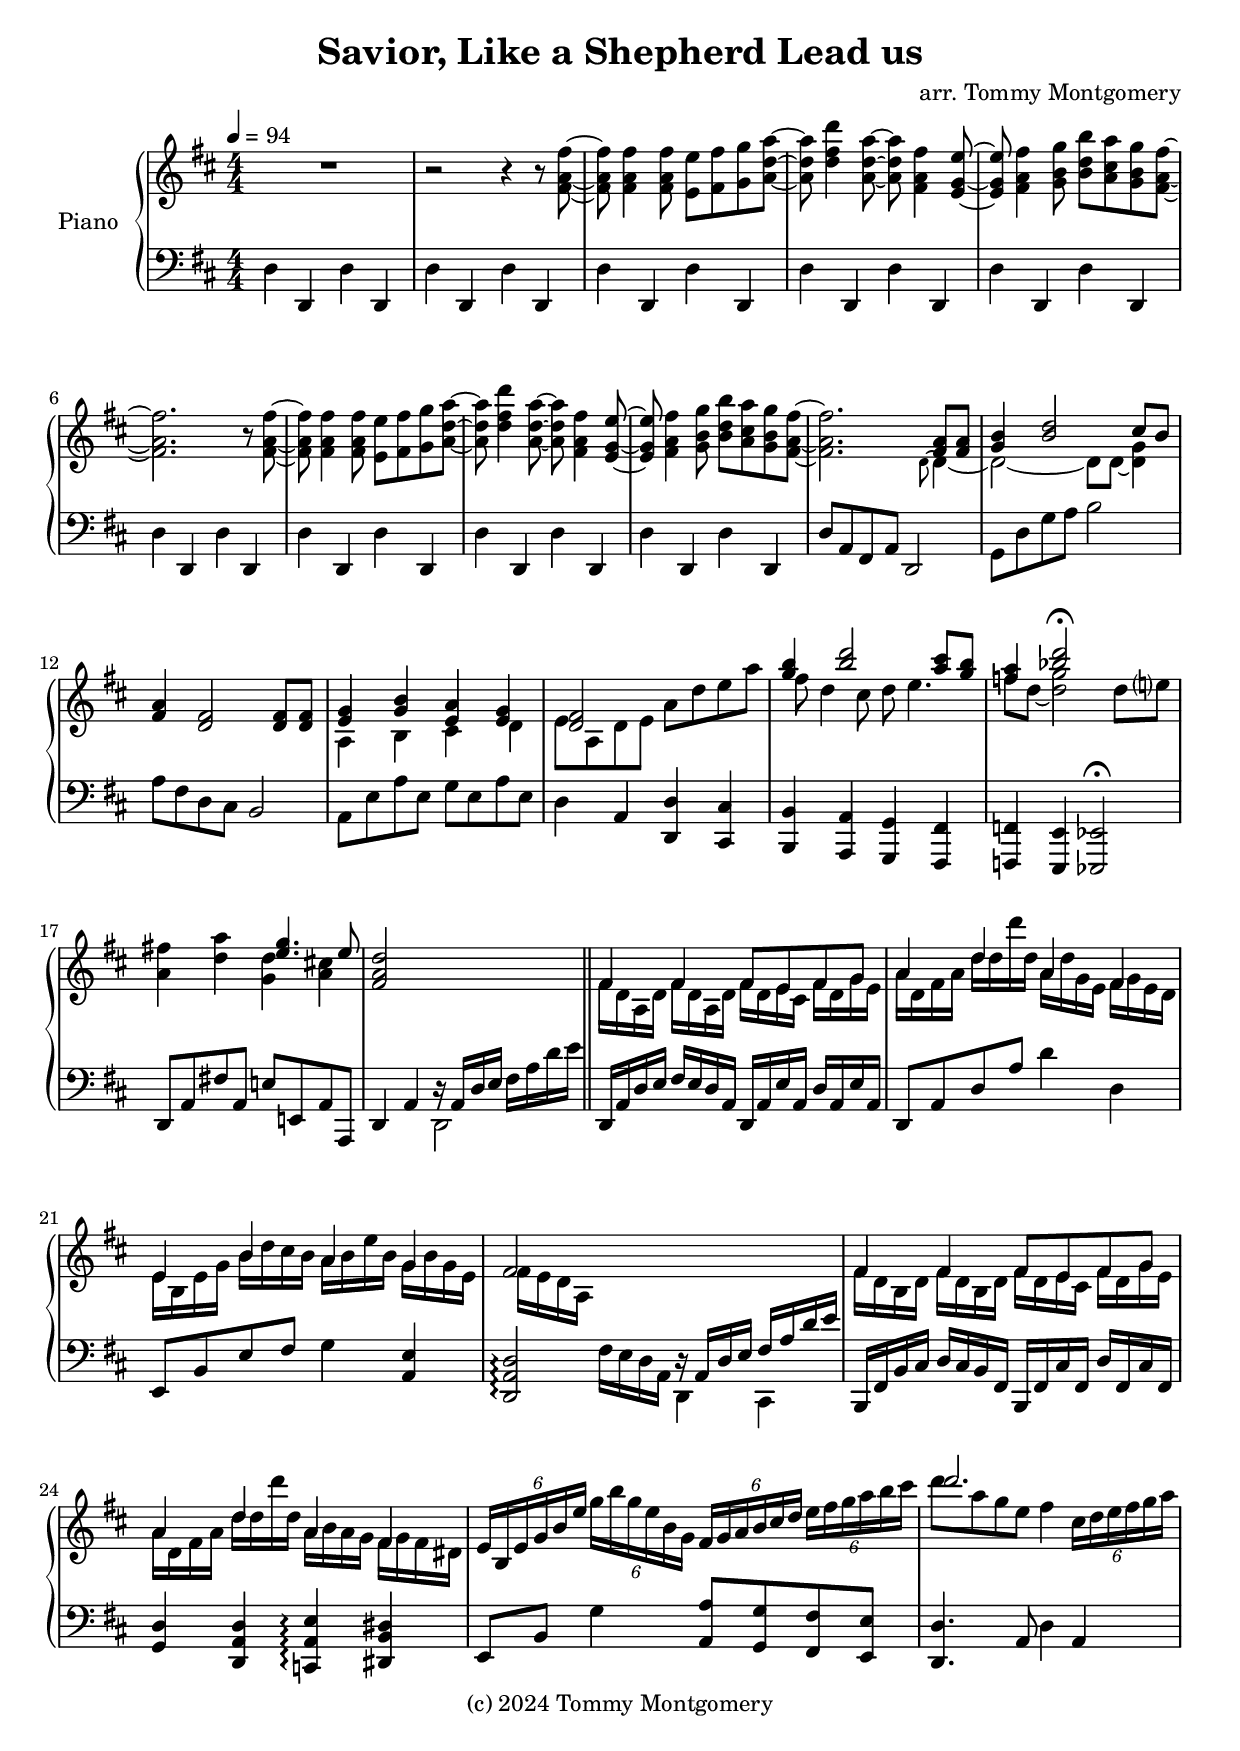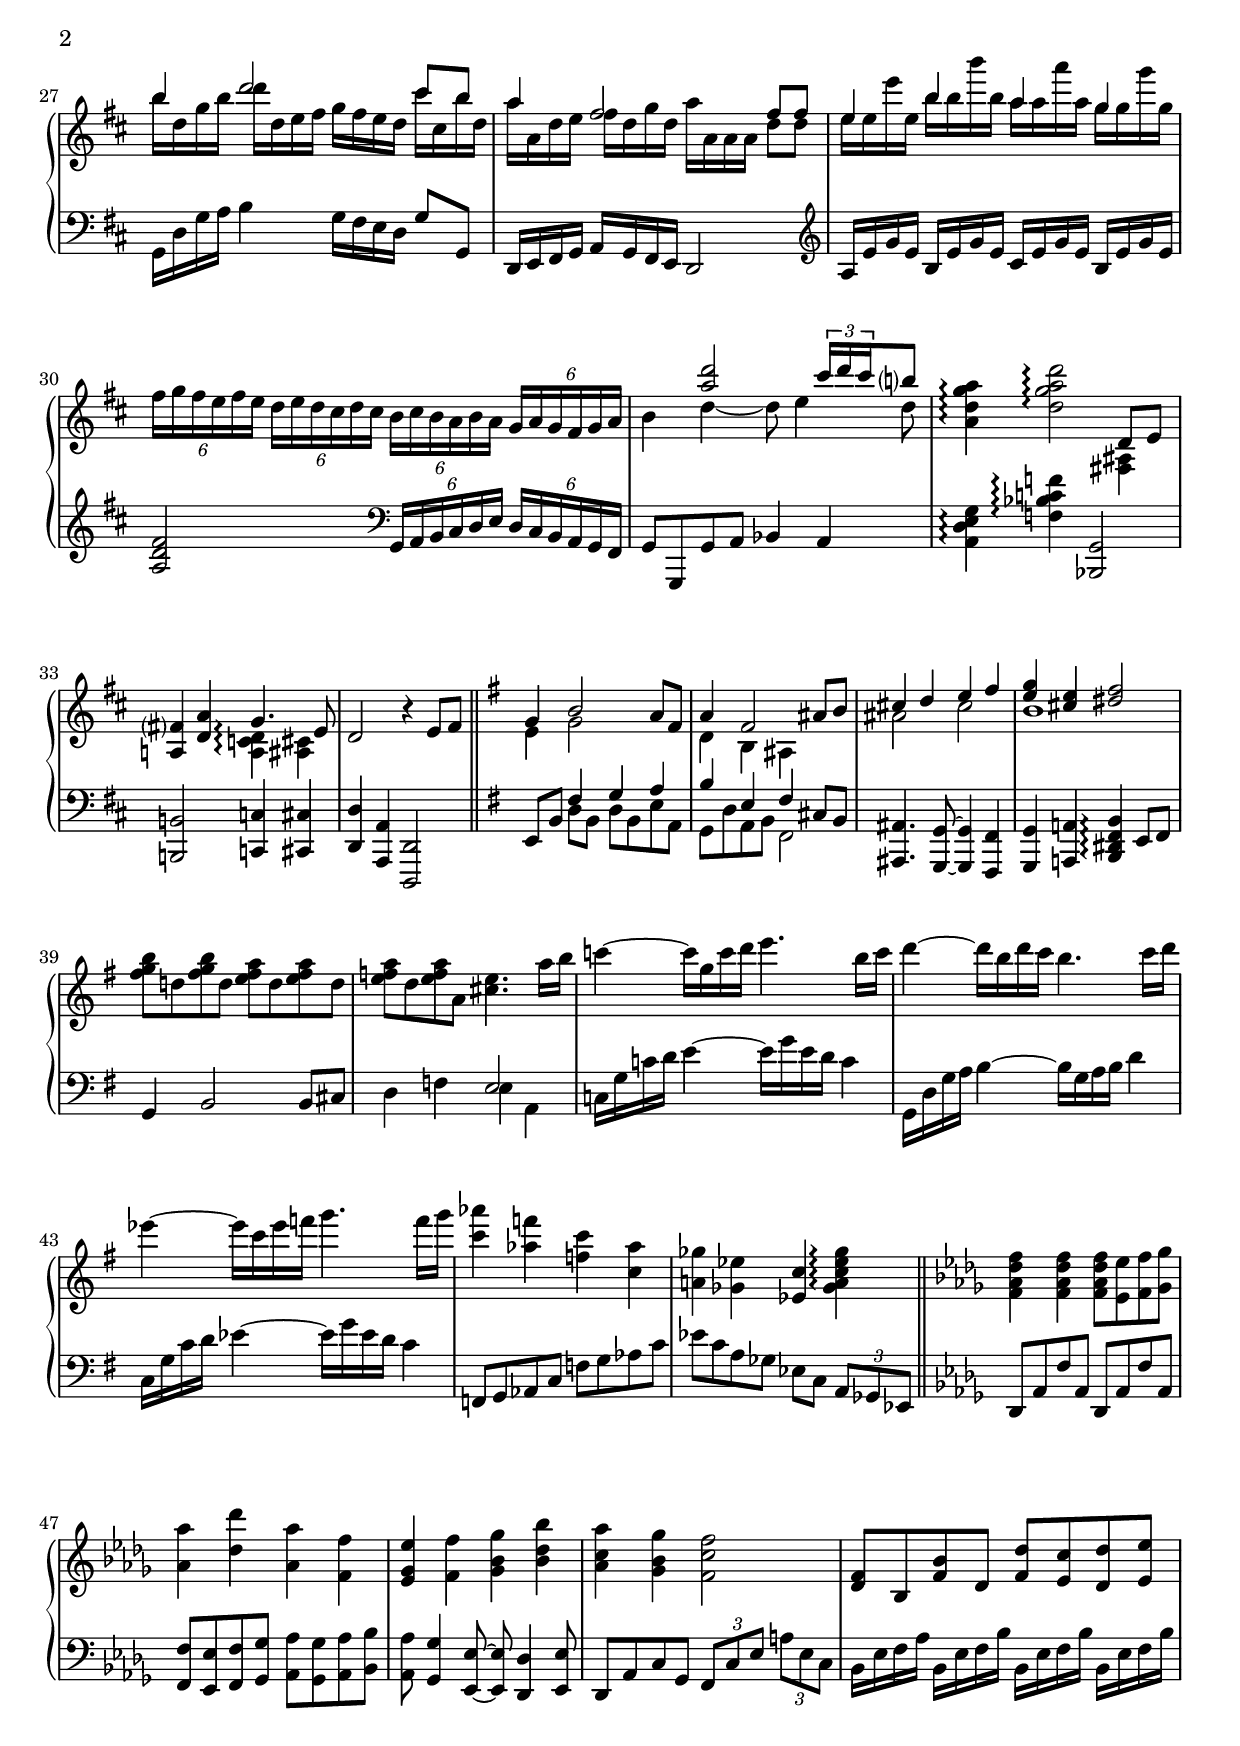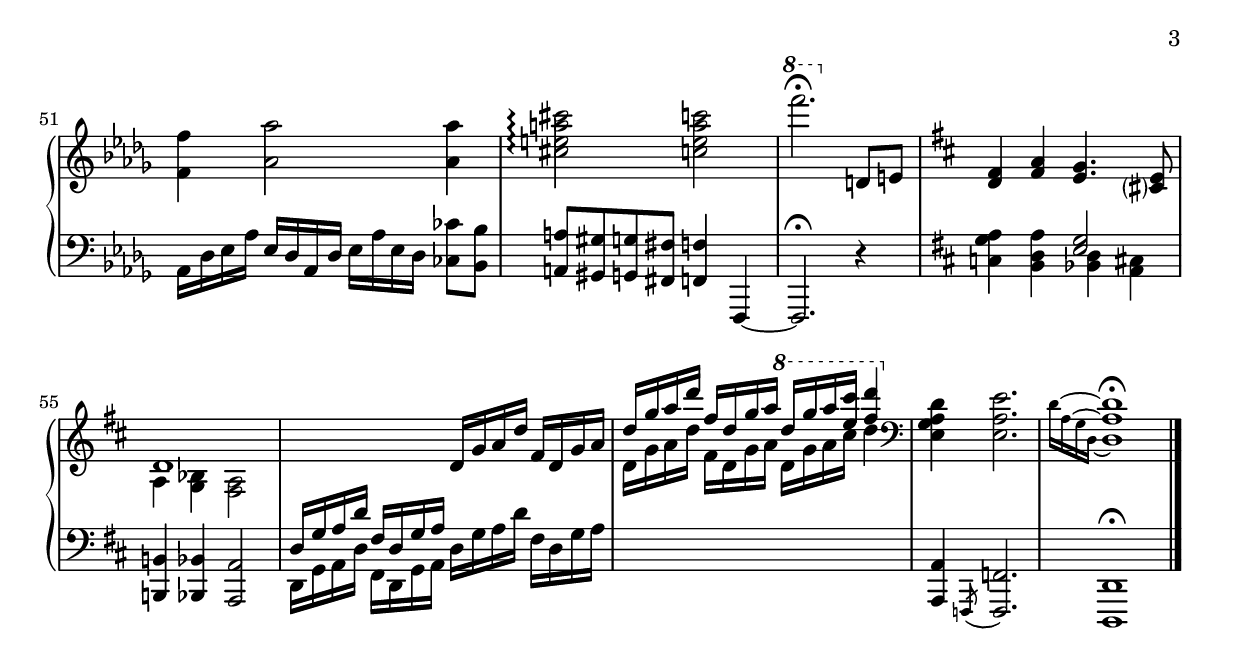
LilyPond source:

\version "2.24.0"
\language "english"

\header {
  title = "Savior, Like a Shepherd Lead us"
  composer = "arr. Tommy Montgomery"
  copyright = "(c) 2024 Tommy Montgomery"
}

global = {
  \key d \major
  \time 4/4
  \set Staff.printKeyCancellation = ##f
  \numericTimeSignature
  % \compressFullBarRests
  \omit Voice.StringNumber
  %\override TupletBracket #'bracket-visibility = #'if-no-beam
  \override MultiMeasureRest.expand-limit = #3
}

lhD = \relative c {
  d4 d, d' d,
}

\parallelMusic #'(right left) {
  \tempo 4 = 94

  \global R1 |
  \global \lhD |

  r2 r4 r8 <fs a fs'>8 ~ |
  \lhD |

  q8 q4 q8 <e e'> <fs fs'> <g g'> <a d a'> ~ |
  \lhD |

  q8 <d fs d'>4 <a d a'>8 ~ q <fs a fs'>4 <e g e'>8 ~ |
  \lhD |

  q8 <fs a fs'>4 <g b g'>8 <b d b'> <a cs a'> <g b g'> <fs a fs'> ~ |
  \lhD |

  q2. r8 <fs a fs'>8 ~ |
  \lhD |

  q8 q4 q8 <e e'> <fs fs'> <g g'> <a d a'> ~ |
  \lhD |

  q8 <d fs d'>4 <a d a'>8 ~ q <fs a fs'>4 <e g e'>8 ~ |
  \lhD |

  q8 <fs a fs'>4 <g b g'>8 <b d b'> <a cs a'> <g b g'> <fs a fs'> ~ |
  \lhD |

  q2. << { <fs a>8 q } \\ { \grace d8 ^~ d4 ~ } >> |
  d8 a fs a d,2 |

  << { <g b>4 <b d>2 cs8 b } \\ { d,2 ~ d8 d8 ~ <d g>4 } >> |
  g8 d' g a b2 |

  <fs a>4 <d fs>2 <d fs>8 q |
  a8 fs d cs b2 |

  << { <e g>4 <g b> <e a> <e g> } \\ { a,4 b cs d } >> |
  a8 e' a e g e a e |

  << { <d fs>2 } \\ { e8 a, d e } >> a d e a |
  d4 a <d, d'> <cs cs'> |

  << { <g b>4 <b d>2 <a cs>8 <g b> } \\ { fs8 d4 cs8 d e4. } >> |
  <b b'>4 <a a'> <g g'> <fs fs'> |

  << { <f a>4 <bf d>2\fermata } \\ { f8 d ~ <d g>2 } >> d8 e? |
  <f f'>4 <e e'> <ef ef'>2\fermata |

  <a, fs'!>4 <d a'> << { <e g>4. e8 } \\ { <g, d'>4 <a cs!> } >> |
  d'8 a' fs'! a, e'! e,! a a, |

  <fs a d>2 \change Staff = "left" d,16\rest a d e fs a d e \change Staff = "right" \bar "||" |
  d4 a' \stemDown d,2 \stemNeutral |

  << { fs4 fs fs8 e fs g } \\ { fs16 d a d fs d a d fs d e cs fs d g e } >> |
  d16 a' d e fs e d a d, a' e' a, d a e' a, |

  << { a4 d a fs } \\ { a16 d, fs a d d d' d, a d g, e fs g e d } >> |
  d,8 a' d a' d4 d, |

  << { e4 b' a g } \\ { e16 b e g b d cs b a b e b g b g e } >> |
  e,8 b' e fs g4 <a, e'>4 |

  << { fs2 } \\ { fs16 e d a \change Staff = "left" fs e d a } >> \change Staff = "left" \stemUp d16\rest a d e fs a d e \stemNeutral \change Staff = "right" |
  <d, a' d>2\arpeggio \stemDown d4 cs \stemNeutral |

  << { fs4 fs fs8 e fs g } \\ { fs16 d b d fs d b d fs d e cs fs d g e } >> |
  b16 fs' b cs d cs b fs b, fs' cs' fs, d' fs, cs' fs, |

  << { a4 d a fs } \\ { a16 d, fs a d d d' d, a b a g fs g fs ds } >> |
  <g d'>4 <d a' d> <c a' e'>\arpeggio <ds b' ds> |

  \tuplet 6/4 4 {
    e16 b e g b e
    g b g e b g
    fs g a b cs d
    e fs g a b cs
  } |
  e8 b' g'4 <a, a'>8 <g g'> <fs fs'> <e e'> |

  << { d2. } \\ { d8 a g e fs4 } >> \tuplet 6/4 4 { cs16 d e fs g a }  |
  <d d'>4. a'8 d4 a |

  << { b4 d2 cs8 b } \\ { b16 d, g b d d, e fs g fs e d cs' cs, b' d, } >> |
  g16 d' g a b4 g16 fs e d g8 g, |

  << { a'4 fs2 fs8 fs } \\ { a16 a, d e fs d g d a' a, a a d8 d } >> |
  d16 e fs g a g fs e d2 |

  << { e4 b' a g } \\ { e16 e e' e, b' b b' b, a a a' a, g g g' g, } >> |
  \clef treble a''16 e' g e b e g e cs e g e b e g e |

  \tuplet 6/4 4 {
    fs16 g fs e fs e
    d e d cs d cs
    b cs b a b a
    g a g fs g a
  } |
  <a, d fs>2 \clef bass \tuplet 6/4 4 { g,16 a b cs d e d cs b a g fs } |

  b4  << { <a' d>2 \tuplet 3/2 { cs16 d cs } b?8 } \\ { d,4 ~ d8 e4 d8 } >> |
  g8 g, g' a bf4 a |

  <a d g a>4\arpeggio <d g a d>2\arpeggio << { d,8 e } \\ { <fs,! as>4 } >> |
  <a d e g>4\arpeggio <f' bf c f>4\arpeggio <bf,, g'>2 |

  <a! fs'?>4 <d a'> << { g4.\arpeggio e8 } \\ { <a, c d>4\arpeggio <as cs> } >> |
  <b! b'!>2 <c c'>4 <cs cs'> |

  d2 r4 e8 fs \bar "||" |
  <d d'>4 <a a'> <d, d'>2 |

  \key e \minor << { g4 b2 } \\ { e,4 g2 } >> a8 fs |
  \key e \minor e'8 b' << { fs'4 g a } \\ { d,8 b d b e a, } >> |

  << { a4 fs2 } \\ { d4 b as } >> as'8 b |
  << { b'4 e, fs4 cs8 b } \\ { g8 d' a b fs2  } >> |

  << { cs4 d e fs } \\ { as,2 cs } >> |
  <as, as'>4. <g g'>8 ~ q4 <fs fs'> |

  << { <e g>4 <cs e> <ds fs>2 } \\ { b1 } >> |
  <g g'>4 <a! a'!> <b ds fs b>4\arpeggio e8 fs |

  <fs' g b>8 d! <fs g b>8 d <e fs a>8 d <e fs a> d |
  g4 b2 b8 cs |

  <e f a> d <e f a> a, <cs e>4. a'16 b |
  d4 f << { e2 } \\ { e4 a, } >> |

  c!4 ~ c16 g c d e4. b16 c |
  c! g' c! d e4 ~ e16 g16 e d c4 |

  d4 ~ d16 b d c b4. c16 d |
  g,16 d' g a b4 ~ b16 g a b d4 |

  ef4 ~ ef16 c ef f g4. f16 g |
  c,16 g' c d ef4 ~ ef16 g ef d c4 |

  <c, af'>4 <af f'> <f c'> <c af'> |
  f,,8 g af c f g af c |

  <a! gf'>4 <gf ef'> <ef c'> <gf a c ef gf>\arpeggio \bar "||" |
  ef8 c a gf ef c \tuplet 3/2 { a gf ef } |

  \key df \major <f af df f>4 q q8 <ef ef'> <f f'> <gf gf'> |
  \key df \major df8 af' f' af, df,8 af' f' af, |

  <af af'>4 <df df'> <af af'> <f f'> |
  <f f'>8 <ef ef'> <f f'> <gf gf'> <af af'> <gf gf'> <af af'> <bf bf'> |

  <ef gf ef'>4 <f f'> <gf bf gf'> <bf df bf'> |
  <af af'>8 <gf gf'>4 <ef ef'>8 ~ q <df df'>4 <ef ef'>8 |

  <af c af'>4 <gf bf gf'> <f c' f>2 |
  df8 af' c gf \tuplet 3/2 4 { f8 c' ef a ef c } |

  <df f>8 bf <f' bf>8 df <f df'> <ef c'> <df df'> <ef ef'> |
  bf16 ef f af bf, ef f bf bf, ef f bf bf, ef f bf |

  <f f'>4 <af af'>2 <af af'>4 |
  af,16 df ef af ef df af df ef af ef df <cf cf'>8 <bf bf'> |

  <cs e a cs>2\arpeggio <c e a c>2 |
  <a a'>8 <gs gs'> <g g'> <fs fs'> <f f'>4 f, ~ |

  \ottava #1 f''2.\fermata \ottava #0 d,,,8 e |
  f2.\fermata r4 |

  \key d \major <d fs>4 <fs a> <e g>4. <cs? e>8 |
  \key d \major <c'' g' a>4 <b d a'> << { <e g>2 } \\ { <bf d>4 <a cs> } >> |

  << { d1 } \\ { a4 <g bf> <fs a>2 } >> |
  <b,! b'!>4 <bf bf'> <a a'>2 |

  \change Staff = "left" \stemUp d16 g a d fs, d g a \change Staff = "right" \stemNeutral d g a d fs, d g a |
  \stemDown d16 g a d fs, d g a \stemNeutral d g a d fs, d g a |

  \stemUp d16 g a d fs, d g a \ottava #1 d g a <e cs'> <fs d'>4 \ottava #0  |
  \change Staff = "right" \stemDown d16 g a d fs, d g a d g a cs d4 |

  \stemNeutral \clef bass <e,,, g a d>4 <e a e'>2. |
  \change Staff = "left" \stemNeutral <a,,,, a'>4 \acciaccatura f8 <f f'>2. |

  \set tieWaitForNote = ##t \grace { \stemDown d'16 ~ a ~ g ~ d ~ \stemNeutral } <d a' d>1\fermata \bar "|." |
  <d d'>1\fermata |
}


pianoStaff = \new PianoStaff \with {
  instrumentName = "Piano"
} <<
  \new Staff = "right" \with {
    \consists "Span_arpeggio_engraver"
    midiInstrument = "acoustic grand"
  } { \set Staff.connectArpeggios = ##t \relative c' \right }
  \new Staff = "left" \with {
    \consists "Span_arpeggio_engraver"
    midiInstrument = "acoustic grand"
  } { \set Staff.connectArpeggios = ##t \clef bass \relative c \left }
>>

\score {
  <<
    \pianoStaff
  >>
  \layout {
    \context {
      \Staff \RemoveEmptyStaves
      \override Glissando.minimum-length = #4
      \override Glissando.springs-and-rods = #ly:spanner::set-spacing-rods
      \override Glissando.thickness = #2
      \override VerticalAxisGroup.remove-first = ##t
    }
  }
}

\score {
  \unfoldRepeats {
    <<
      \pianoStaff
    >>
  }
  \midi {}
}
